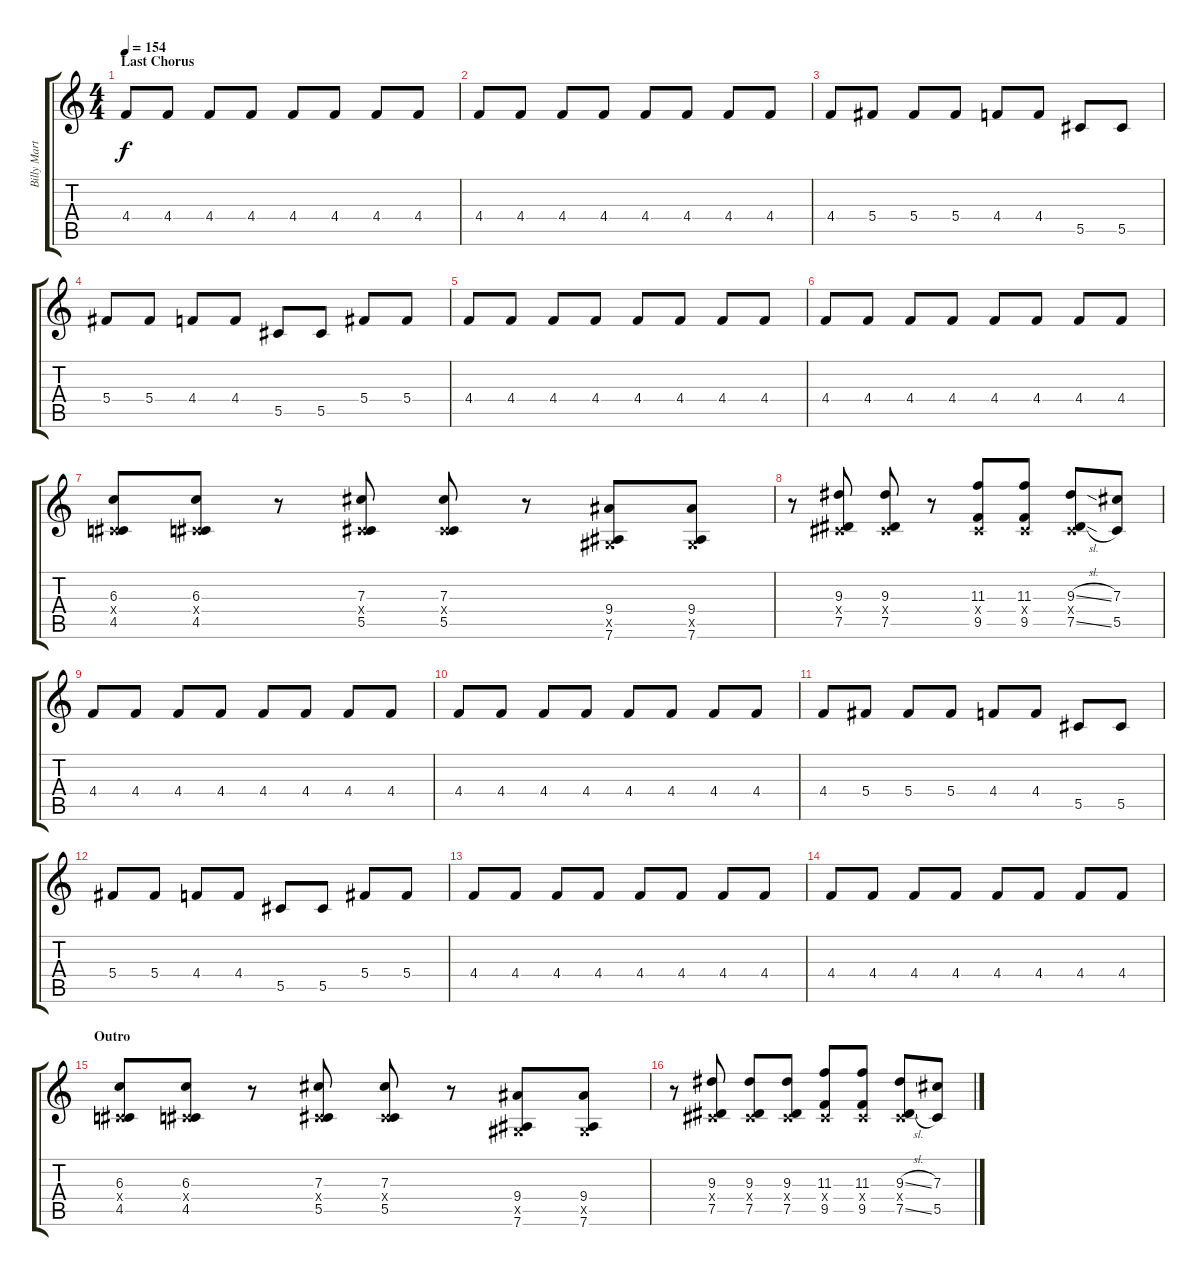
\track ("Billy Martin - Lead Guitar" "Billy Mart") {instrument overdrivenguitar}
\staff {score tabs}
\tuning (Eb4 Bb3 Gb3 Db3 Ab2 Eb2) {hide}
\ts (4 4)
\section ("" "Last Chorus")
\tempo 154
\clef g2
\ks c
4.4.8{dy f} 4.4.8 4.4.8 4.4.8 4.4.8 4.4.8 4.4.8 4.4.8 |
4.4.8 4.4.8 4.4.8 4.4.8 4.4.8 4.4.8 4.4.8 4.4.8 |
4.4.8 5.4.8 5.4.8 5.4.8 4.4.8 4.4.8 5.5.8 5.5.8 |
5.4.8 5.4.8 4.4.8 4.4.8 5.5.8 5.5.8 5.4.8 5.4.8 |
4.4.8 4.4.8 4.4.8 4.4.8 4.4.8 4.4.8 4.4.8 4.4.8 |
4.4.8 4.4.8 4.4.8 4.4.8 4.4.8 4.4.8 4.4.8 4.4.8 |
(6.3 0.4{x} 4.5).8 (6.3 0.4{x} 4.5).8 r.8 (7.3 0.4{x} 5.5).8 (7.3 0.4{x} 5.5).8 r.8 (9.4 0.5{x} 7.6).8 (9.4 0.5{x} 7.6).8 |
r.8 (9.3 0.4{x} 7.5).8 (9.3 0.4{x} 7.5).8 r.8 (11.3 0.4{x} 9.5).8 (11.3 0.4{x} 9.5).8 (9.3{sl} 0.4{x} 7.5{sl}).8 (7.3 5.5).8 |
4.4.8 4.4.8 4.4.8 4.4.8 4.4.8 4.4.8 4.4.8 4.4.8 |
4.4.8 4.4.8 4.4.8 4.4.8 4.4.8 4.4.8 4.4.8 4.4.8 |
4.4.8 5.4.8 5.4.8 5.4.8 4.4.8 4.4.8 5.5.8 5.5.8 |
5.4.8 5.4.8 4.4.8 4.4.8 5.5.8 5.5.8 5.4.8 5.4.8 |
4.4.8 4.4.8 4.4.8 4.4.8 4.4.8 4.4.8 4.4.8 4.4.8 |
4.4.8 4.4.8 4.4.8 4.4.8 4.4.8 4.4.8 4.4.8 4.4.8 |
\section ("" "Outro")
(6.3 0.4{x} 4.5).8 (6.3 0.4{x} 4.5).8 r.8 (7.3 0.4{x} 5.5).8 (7.3 0.4{x} 5.5).8 r.8 (9.4 0.5{x} 7.6).8 (9.4 0.5{x} 7.6).8 |
r.8 (9.3 0.4{x} 7.5).8 (9.3 0.4{x} 7.5).8 (9.3 0.4{x} 7.5).8 (11.3 0.4{x} 9.5).8 (11.3 0.4{x} 9.5).8 (9.3{sl} 0.4{x} 7.5{sl}).8 (7.3 5.5).8
